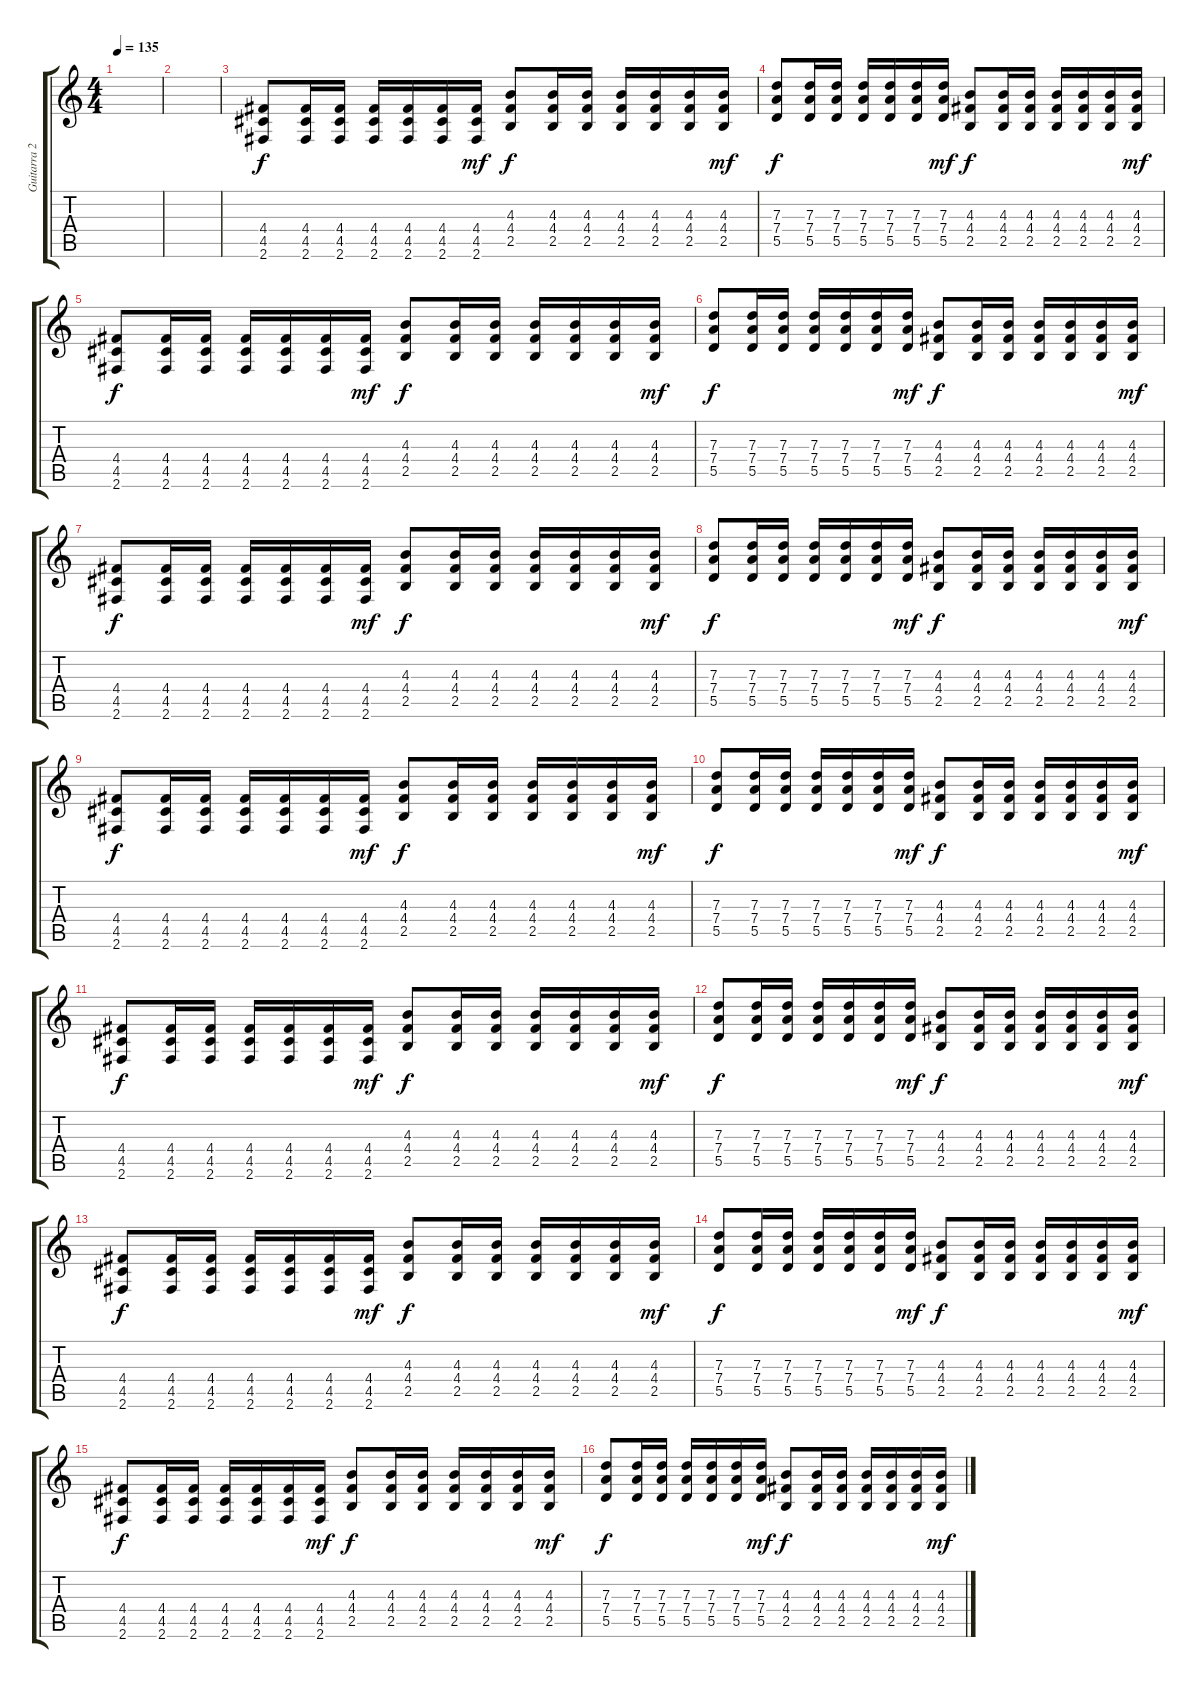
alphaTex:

\track ("Guitarra 2" "Guitarra 2") {instrument acousticguitarnylon}
\staff {score tabs}
\tuning (E4 B3 G3 D3 A2 E2) {hide}
\ts (4 4)
\tempo 135
\clef g2
\ks c
|
|
(4.4 4.5 2.6).8 (4.4 4.5 2.6).16 (4.4 4.5 2.6).16 (4.4 4.5 2.6).16 (4.4 4.5 2.6).16 (4.4 4.5 2.6).16 (4.4 4.5 2.6).16{dy mf} (4.3 4.4 2.5).8{dy f} (4.3 4.4 2.5).16 (4.3 4.4 2.5).16 (4.3 4.4 2.5).16 (4.3 4.4 2.5).16 (4.3 4.4 2.5).16 (4.3 4.4 2.5).16{dy mf} |
(7.3 7.4 5.5).8{dy f} (7.3 7.4 5.5).16 (7.3 7.4 5.5).16 (7.3 7.4 5.5).16 (7.3 7.4 5.5).16 (7.3 7.4 5.5).16 (7.3 7.4 5.5).16{dy mf} (4.3 4.4 2.5).8{dy f} (4.3 4.4 2.5).16 (4.3 4.4 2.5).16 (4.3 4.4 2.5).16 (4.3 4.4 2.5).16 (4.3 4.4 2.5).16 (4.3 4.4 2.5).16{dy mf} |
(4.4 4.5 2.6).8{dy f} (4.4 4.5 2.6).16 (4.4 4.5 2.6).16 (4.4 4.5 2.6).16 (4.4 4.5 2.6).16 (4.4 4.5 2.6).16 (4.4 4.5 2.6).16{dy mf} (4.3 4.4 2.5).8{dy f} (4.3 4.4 2.5).16 (4.3 4.4 2.5).16 (4.3 4.4 2.5).16 (4.3 4.4 2.5).16 (4.3 4.4 2.5).16 (4.3 4.4 2.5).16{dy mf} |
(7.3 7.4 5.5).8{dy f} (7.3 7.4 5.5).16 (7.3 7.4 5.5).16 (7.3 7.4 5.5).16 (7.3 7.4 5.5).16 (7.3 7.4 5.5).16 (7.3 7.4 5.5).16{dy mf} (4.3 4.4 2.5).8{dy f} (4.3 4.4 2.5).16 (4.3 4.4 2.5).16 (4.3 4.4 2.5).16 (4.3 4.4 2.5).16 (4.3 4.4 2.5).16 (4.3 4.4 2.5).16{dy mf} |
(4.4 4.5 2.6).8{dy f} (4.4 4.5 2.6).16 (4.4 4.5 2.6).16 (4.4 4.5 2.6).16 (4.4 4.5 2.6).16 (4.4 4.5 2.6).16 (4.4 4.5 2.6).16{dy mf} (4.3 4.4 2.5).8{dy f} (4.3 4.4 2.5).16 (4.3 4.4 2.5).16 (4.3 4.4 2.5).16 (4.3 4.4 2.5).16 (4.3 4.4 2.5).16 (4.3 4.4 2.5).16{dy mf} |
(7.3 7.4 5.5).8{dy f} (7.3 7.4 5.5).16 (7.3 7.4 5.5).16 (7.3 7.4 5.5).16 (7.3 7.4 5.5).16 (7.3 7.4 5.5).16 (7.3 7.4 5.5).16{dy mf} (4.3 4.4 2.5).8{dy f} (4.3 4.4 2.5).16 (4.3 4.4 2.5).16 (4.3 4.4 2.5).16 (4.3 4.4 2.5).16 (4.3 4.4 2.5).16 (4.3 4.4 2.5).16{dy mf} |
(4.4 4.5 2.6).8{dy f} (4.4 4.5 2.6).16 (4.4 4.5 2.6).16 (4.4 4.5 2.6).16 (4.4 4.5 2.6).16 (4.4 4.5 2.6).16 (4.4 4.5 2.6).16{dy mf} (4.3 4.4 2.5).8{dy f} (4.3 4.4 2.5).16 (4.3 4.4 2.5).16 (4.3 4.4 2.5).16 (4.3 4.4 2.5).16 (4.3 4.4 2.5).16 (4.3 4.4 2.5).16{dy mf} |
(7.3 7.4 5.5).8{dy f} (7.3 7.4 5.5).16 (7.3 7.4 5.5).16 (7.3 7.4 5.5).16 (7.3 7.4 5.5).16 (7.3 7.4 5.5).16 (7.3 7.4 5.5).16{dy mf} (4.3 4.4 2.5).8{dy f} (4.3 4.4 2.5).16 (4.3 4.4 2.5).16 (4.3 4.4 2.5).16 (4.3 4.4 2.5).16 (4.3 4.4 2.5).16 (4.3 4.4 2.5).16{dy mf} |
(4.4 4.5 2.6).8{dy f} (4.4 4.5 2.6).16 (4.4 4.5 2.6).16 (4.4 4.5 2.6).16 (4.4 4.5 2.6).16 (4.4 4.5 2.6).16 (4.4 4.5 2.6).16{dy mf} (4.3 4.4 2.5).8{dy f} (4.3 4.4 2.5).16 (4.3 4.4 2.5).16 (4.3 4.4 2.5).16 (4.3 4.4 2.5).16 (4.3 4.4 2.5).16 (4.3 4.4 2.5).16{dy mf} |
(7.3 7.4 5.5).8{dy f} (7.3 7.4 5.5).16 (7.3 7.4 5.5).16 (7.3 7.4 5.5).16 (7.3 7.4 5.5).16 (7.3 7.4 5.5).16 (7.3 7.4 5.5).16{dy mf} (4.3 4.4 2.5).8{dy f} (4.3 4.4 2.5).16 (4.3 4.4 2.5).16 (4.3 4.4 2.5).16 (4.3 4.4 2.5).16 (4.3 4.4 2.5).16 (4.3 4.4 2.5).16{dy mf} |
(4.4 4.5 2.6).8{dy f} (4.4 4.5 2.6).16 (4.4 4.5 2.6).16 (4.4 4.5 2.6).16 (4.4 4.5 2.6).16 (4.4 4.5 2.6).16 (4.4 4.5 2.6).16{dy mf} (4.3 4.4 2.5).8{dy f} (4.3 4.4 2.5).16 (4.3 4.4 2.5).16 (4.3 4.4 2.5).16 (4.3 4.4 2.5).16 (4.3 4.4 2.5).16 (4.3 4.4 2.5).16{dy mf} |
(7.3 7.4 5.5).8{dy f} (7.3 7.4 5.5).16 (7.3 7.4 5.5).16 (7.3 7.4 5.5).16 (7.3 7.4 5.5).16 (7.3 7.4 5.5).16 (7.3 7.4 5.5).16{dy mf} (4.3 4.4 2.5).8{dy f} (4.3 4.4 2.5).16 (4.3 4.4 2.5).16 (4.3 4.4 2.5).16 (4.3 4.4 2.5).16 (4.3 4.4 2.5).16 (4.3 4.4 2.5).16{dy mf} |
(4.4 4.5 2.6).8{dy f} (4.4 4.5 2.6).16 (4.4 4.5 2.6).16 (4.4 4.5 2.6).16 (4.4 4.5 2.6).16 (4.4 4.5 2.6).16 (4.4 4.5 2.6).16{dy mf} (4.3 4.4 2.5).8{dy f} (4.3 4.4 2.5).16 (4.3 4.4 2.5).16 (4.3 4.4 2.5).16 (4.3 4.4 2.5).16 (4.3 4.4 2.5).16 (4.3 4.4 2.5).16{dy mf} |
(7.3 7.4 5.5).8{dy f} (7.3 7.4 5.5).16 (7.3 7.4 5.5).16 (7.3 7.4 5.5).16 (7.3 7.4 5.5).16 (7.3 7.4 5.5).16 (7.3 7.4 5.5).16{dy mf} (4.3 4.4 2.5).8{dy f} (4.3 4.4 2.5).16 (4.3 4.4 2.5).16 (4.3 4.4 2.5).16 (4.3 4.4 2.5).16 (4.3 4.4 2.5).16 (4.3 4.4 2.5).16{dy mf}
